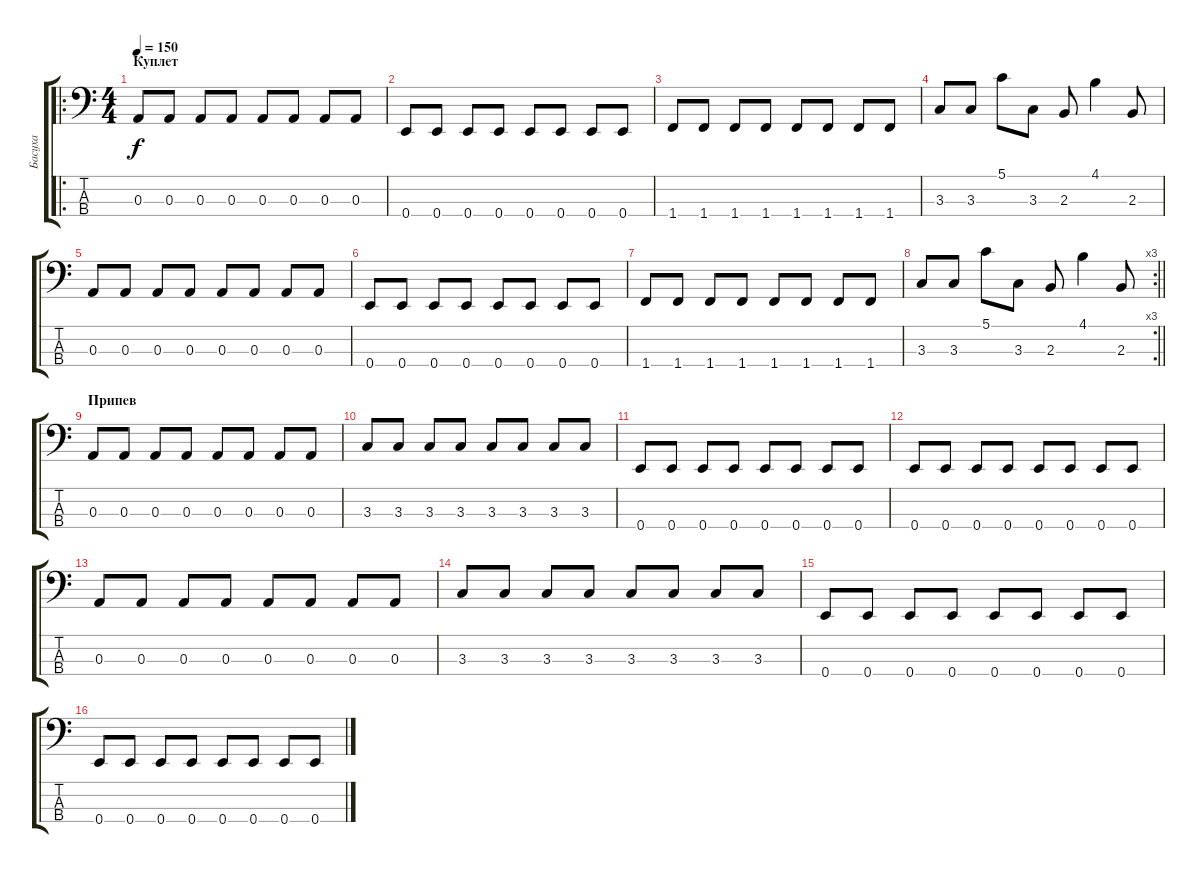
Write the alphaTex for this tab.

\track ("Басуха" "Басуха") {instrument electricbasspick}
\staff {score tabs}
\tuning (G2 D2 A1 E1) {hide}
\ro
\ts (4 4)
\section ("" "Куплет")
\tempo 150
\clef f4
\ks c
0.3.8{dy f} 0.3.8 0.3.8 0.3.8 0.3.8 0.3.8 0.3.8 0.3.8 |
0.4.8 0.4.8 0.4.8 0.4.8 0.4.8 0.4.8 0.4.8 0.4.8 |
1.4.8 1.4.8 1.4.8 1.4.8 1.4.8 1.4.8 1.4.8 1.4.8 |
3.3.8 3.3.8 5.1.8 3.3.8 2.3.8 4.1.4 2.3.8 |
0.3.8 0.3.8 0.3.8 0.3.8 0.3.8 0.3.8 0.3.8 0.3.8 |
0.4.8 0.4.8 0.4.8 0.4.8 0.4.8 0.4.8 0.4.8 0.4.8 |
1.4.8 1.4.8 1.4.8 1.4.8 1.4.8 1.4.8 1.4.8 1.4.8 |
\rc 3
\barLineRight lightlight
3.3.8 3.3.8 5.1.8 3.3.8 2.3.8 4.1.4 2.3.8 |
\section ("" "Припев")
0.3.8 0.3.8 0.3.8 0.3.8 0.3.8 0.3.8 0.3.8 0.3.8 |
3.3.8 3.3.8 3.3.8 3.3.8 3.3.8 3.3.8 3.3.8 3.3.8 |
0.4.8 0.4.8 0.4.8 0.4.8 0.4.8 0.4.8 0.4.8 0.4.8 |
0.4.8 0.4.8 0.4.8 0.4.8 0.4.8 0.4.8 0.4.8 0.4.8 |
0.3.8 0.3.8 0.3.8 0.3.8 0.3.8 0.3.8 0.3.8 0.3.8 |
3.3.8 3.3.8 3.3.8 3.3.8 3.3.8 3.3.8 3.3.8 3.3.8 |
0.4.8 0.4.8 0.4.8 0.4.8 0.4.8 0.4.8 0.4.8 0.4.8 |
0.4.8 0.4.8 0.4.8 0.4.8 0.4.8 0.4.8 0.4.8 0.4.8
